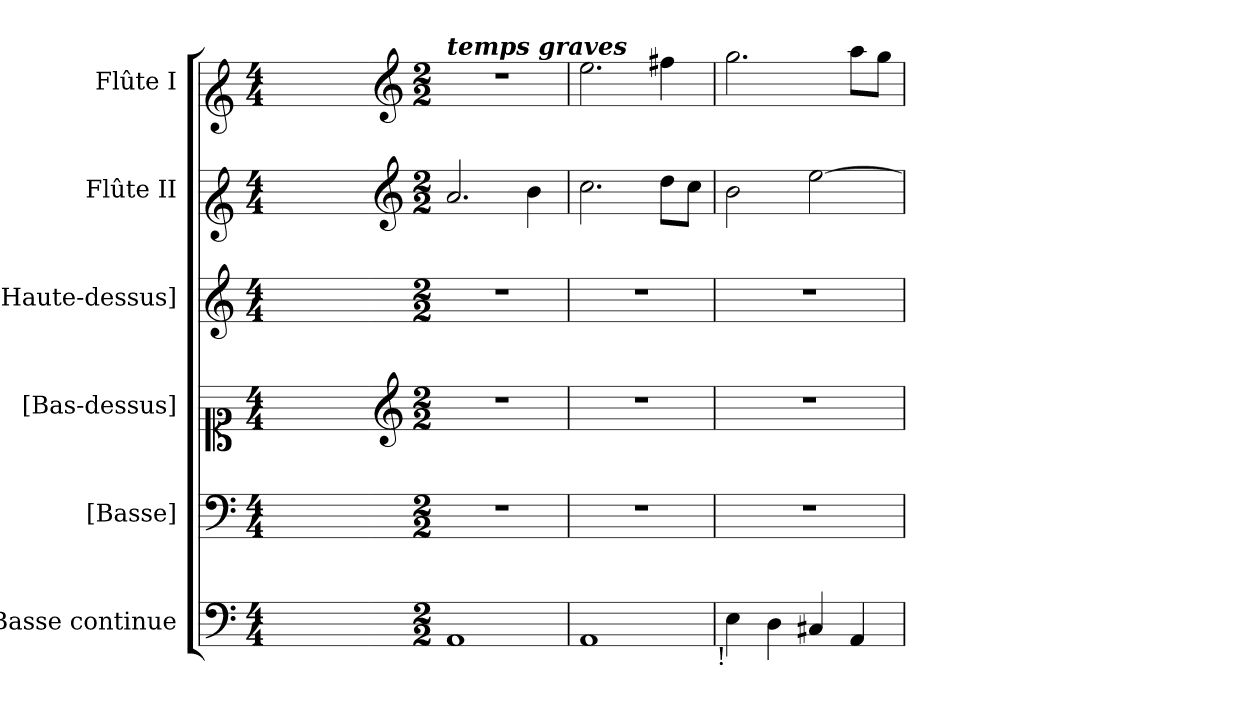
**kern	**kern	**kern	**kern	**kern	**kern
*part6	*part5	*part4	*part3	*part2	*part1
*staff6	*staff5	*staff4	*staff3	*staff2	*staff1
*I"Basse continue	*I"[Basse]	*I"[Bas-dessus]	*I"[Haute-dessus]	*I"Flûte II	*I"Flûte I
*I'B.c.	*I'B.	*	*	*I'Fl. II	*I'Fl. I
!!LO:PB:g=z
*clefF4	*clefF4	*clefC1	*clefG2	*clefG1	*clefG1
*k[]	*k[]	*k[]	*k[]	*k[]	*k[]
*a:	*a:	*a:	*a:	*a:	*a:
*M4/4	*M4/4	*M4/4	*M4/4	*M4/4	*M4/4
=1	=1	=1	=1	=1	=1
1ryy	1ryy	1ryy	1ryy	1ryy	1ryy
=2-	=2-	=2-	=2-	=2-	=2-
*	*	*clefG2	*	*clefG2	*clefG2
*M2/2	*M2/2	*M2/2	*M2/2	*M2/2	*M2/2
!	!	!	!	!	!LO:TX:a:Bi:t=temps graves
1AAi	1r	1r	1r	2.ai/	1r
.	.	.	.	4bi\	.
=3	=3	=3	=3	=3	=3
1AAi	1r	1r	1r	2.cci\	2.eei\
.	.	.	.	8ddi\L	4ff#Xi\
.	.	.	.	8cci\J	.
=4	=4	=4	=4	=4	=4
!LO:TX:b:rj:t=!	!	!	!	!	!
4Ei\	1r	1r	1r	2bi\	2.ggi\
4Di\	.	.	.	.	.
4C#Xi/	.	.	.	[2eei\	.
4AAi/	.	.	.	.	8aai\L
.	.	.	.	.	8ggi\J
=	=	=	=	=	=
*-	*-	*-	*-	*-	*-
